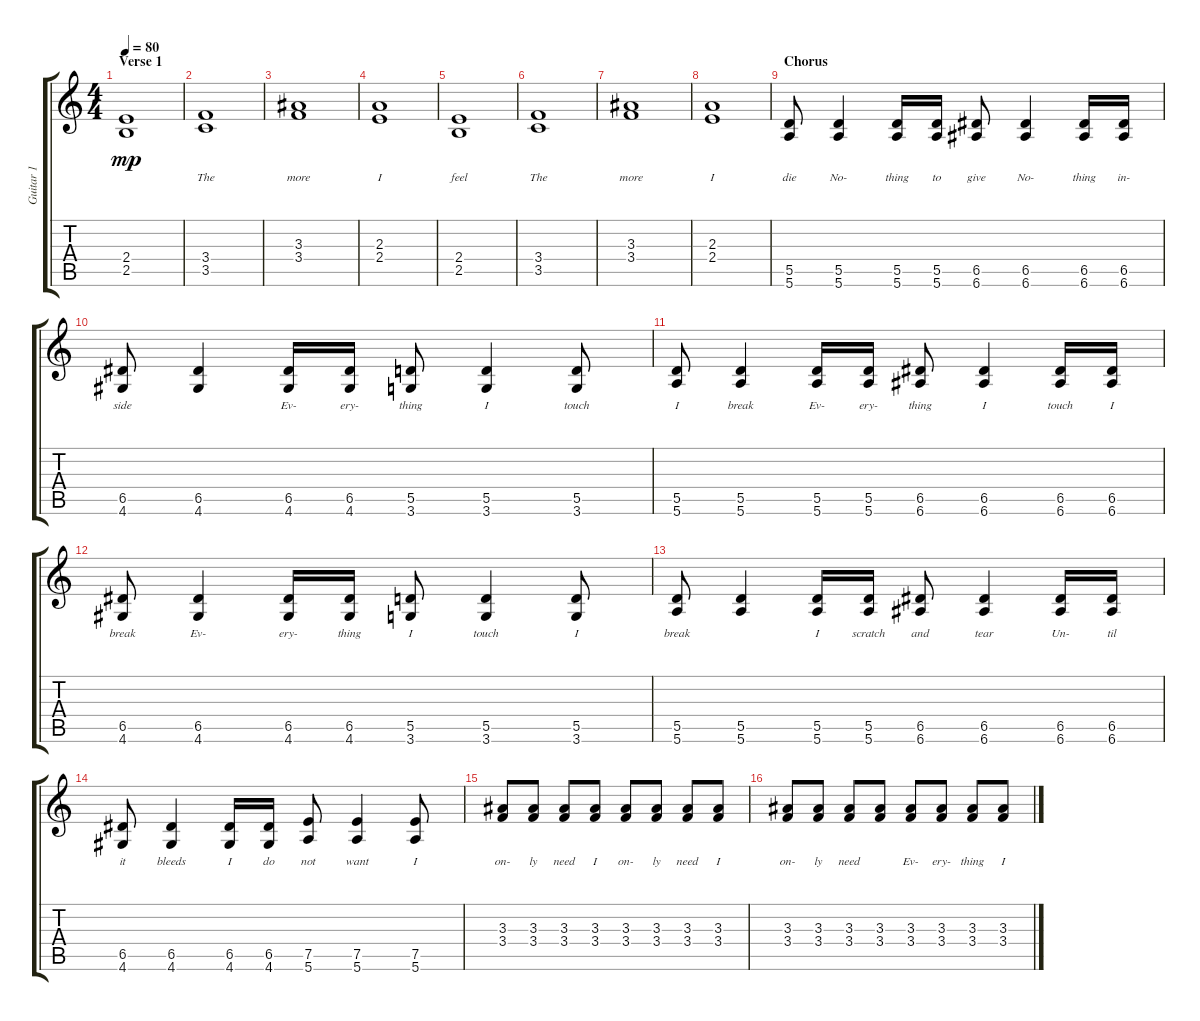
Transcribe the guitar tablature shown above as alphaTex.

\track ("Guitar 1" "Guitar 1") {instrument overdrivenguitar}
\staff {score tabs}
\tuning (E4 B3 G3 D3 A2 E2) {hide}
\ts (4 4)
\section ("" "Verse 1")
\tempo 80
\clef g2
\ks c
(2.4 2.5).1{lyrics (0 "") lyrics (1 "") lyrics (2 "") lyrics (3 "") lyrics (4 "") dy mp instrument overdrivenguitar} |
(3.4 3.5).1{lyrics (0 "The") lyrics (1 "") lyrics (2 "") lyrics (3 "") lyrics (4 "")} |
(3.3 3.4).1{lyrics (0 "more") lyrics (1 "") lyrics (2 "") lyrics (3 "") lyrics (4 "")} |
(2.3 2.4).1{lyrics (0 "I") lyrics (1 "") lyrics (2 "") lyrics (3 "") lyrics (4 "")} |
(2.4 2.5).1{lyrics (0 "feel") lyrics (1 "") lyrics (2 "") lyrics (3 "") lyrics (4 "")} |
(3.4 3.5).1{lyrics (0 "The") lyrics (1 "") lyrics (2 "") lyrics (3 "") lyrics (4 "")} |
(3.3 3.4).1{lyrics (0 "more") lyrics (1 "") lyrics (2 "") lyrics (3 "") lyrics (4 "")} |
(2.3 2.4).1{lyrics (0 "I") lyrics (1 "") lyrics (2 "") lyrics (3 "") lyrics (4 "")} |
\section ("" "Chorus")
(5.5 5.6).8{lyrics (0 "die") lyrics (1 "") lyrics (2 "") lyrics (3 "") lyrics (4 "")} (5.5 5.6).4{lyrics (0 "No-") lyrics (1 "") lyrics (2 "") lyrics (3 "") lyrics (4 "")} (5.5 5.6).16{lyrics (0 "thing") lyrics (1 "") lyrics (2 "") lyrics (3 "") lyrics (4 "")} (5.5 5.6).16{lyrics (0 "to") lyrics (1 "") lyrics (2 "") lyrics (3 "") lyrics (4 "")} (6.5 6.6).8{lyrics (0 "give") lyrics (1 "") lyrics (2 "") lyrics (3 "") lyrics (4 "")} (6.5 6.6).4{lyrics (0 "No-") lyrics (1 "") lyrics (2 "") lyrics (3 "") lyrics (4 "")} (6.5 6.6).16{lyrics (0 "thing") lyrics (1 "") lyrics (2 "") lyrics (3 "") lyrics (4 "")} (6.5 6.6).16{lyrics (0 "in-") lyrics (1 "") lyrics (2 "") lyrics (3 "") lyrics (4 "")} |
(6.5 4.6).8{lyrics (0 "side") lyrics (1 "") lyrics (2 "") lyrics (3 "") lyrics (4 "")} (6.5 4.6).4{lyrics (0 "") lyrics (1 "") lyrics (2 "") lyrics (3 "") lyrics (4 "")} (6.5 4.6).16{lyrics (0 "Ev-") lyrics (1 "") lyrics (2 "") lyrics (3 "") lyrics (4 "")} (6.5 4.6).16{lyrics (0 "ery-") lyrics (1 "") lyrics (2 "") lyrics (3 "") lyrics (4 "")} (5.5 3.6).8{lyrics (0 "thing") lyrics (1 "") lyrics (2 "") lyrics (3 "") lyrics (4 "")} (5.5 3.6).4{lyrics (0 "I") lyrics (1 "") lyrics (2 "") lyrics (3 "") lyrics (4 "")} (5.5 3.6).8{lyrics (0 "touch") lyrics (1 "") lyrics (2 "") lyrics (3 "") lyrics (4 "")} |
(5.5 5.6).8{lyrics (0 "I") lyrics (1 "") lyrics (2 "") lyrics (3 "") lyrics (4 "")} (5.5 5.6).4{lyrics (0 "break") lyrics (1 "") lyrics (2 "") lyrics (3 "") lyrics (4 "")} (5.5 5.6).16{lyrics (0 "Ev-") lyrics (1 "") lyrics (2 "") lyrics (3 "") lyrics (4 "")} (5.5 5.6).16{lyrics (0 "ery-") lyrics (1 "") lyrics (2 "") lyrics (3 "") lyrics (4 "")} (6.5 6.6).8{lyrics (0 "thing") lyrics (1 "") lyrics (2 "") lyrics (3 "") lyrics (4 "")} (6.5 6.6).4{lyrics (0 "I") lyrics (1 "") lyrics (2 "") lyrics (3 "") lyrics (4 "")} (6.5 6.6).16{lyrics (0 "touch") lyrics (1 "") lyrics (2 "") lyrics (3 "") lyrics (4 "")} (6.5 6.6).16{lyrics (0 "I") lyrics (1 "") lyrics (2 "") lyrics (3 "") lyrics (4 "")} |
(6.5 4.6).8{lyrics (0 "break") lyrics (1 "") lyrics (2 "") lyrics (3 "") lyrics (4 "")} (6.5 4.6).4{lyrics (0 "Ev-") lyrics (1 "") lyrics (2 "") lyrics (3 "") lyrics (4 "")} (6.5 4.6).16{lyrics (0 "ery-") lyrics (1 "") lyrics (2 "") lyrics (3 "") lyrics (4 "")} (6.5 4.6).16{lyrics (0 "thing") lyrics (1 "") lyrics (2 "") lyrics (3 "") lyrics (4 "")} (5.5 3.6).8{lyrics (0 "I") lyrics (1 "") lyrics (2 "") lyrics (3 "") lyrics (4 "")} (5.5 3.6).4{lyrics (0 "touch") lyrics (1 "") lyrics (2 "") lyrics (3 "") lyrics (4 "")} (5.5 3.6).8{lyrics (0 "I") lyrics (1 "") lyrics (2 "") lyrics (3 "") lyrics (4 "")} |
(5.5 5.6).8{lyrics (0 "break") lyrics (1 "") lyrics (2 "") lyrics (3 "") lyrics (4 "")} (5.5 5.6).4{lyrics (0 "") lyrics (1 "") lyrics (2 "") lyrics (3 "") lyrics (4 "")} (5.5 5.6).16{lyrics (0 "I") lyrics (1 "") lyrics (2 "") lyrics (3 "") lyrics (4 "")} (5.5 5.6).16{lyrics (0 "scratch") lyrics (1 "") lyrics (2 "") lyrics (3 "") lyrics (4 "")} (6.5 6.6).8{lyrics (0 "and") lyrics (1 "") lyrics (2 "") lyrics (3 "") lyrics (4 "")} (6.5 6.6).4{lyrics (0 "tear") lyrics (1 "") lyrics (2 "") lyrics (3 "") lyrics (4 "")} (6.5 6.6).16{lyrics (0 "Un-") lyrics (1 "") lyrics (2 "") lyrics (3 "") lyrics (4 "")} (6.5 6.6).16{lyrics (0 "til") lyrics (1 "") lyrics (2 "") lyrics (3 "") lyrics (4 "")} |
(6.5 4.6).8{lyrics (0 "it") lyrics (1 "") lyrics (2 "") lyrics (3 "") lyrics (4 "")} (6.5 4.6).4{lyrics (0 "bleeds") lyrics (1 "") lyrics (2 "") lyrics (3 "") lyrics (4 "")} (6.5 4.6).16{lyrics (0 "I") lyrics (1 "") lyrics (2 "") lyrics (3 "") lyrics (4 "")} (6.5 4.6).16{lyrics (0 "do") lyrics (1 "") lyrics (2 "") lyrics (3 "") lyrics (4 "")} (7.5 5.6).8{lyrics (0 "not") lyrics (1 "") lyrics (2 "") lyrics (3 "") lyrics (4 "")} (7.5 5.6).4{lyrics (0 "want") lyrics (1 "") lyrics (2 "") lyrics (3 "") lyrics (4 "")} (7.5 5.6).8{lyrics (0 "I") lyrics (1 "") lyrics (2 "") lyrics (3 "") lyrics (4 "")} |
(3.3 3.4).8{lyrics (0 "on-") lyrics (1 "") lyrics (2 "") lyrics (3 "") lyrics (4 "")} (3.3 3.4).8{lyrics (0 "ly") lyrics (1 "") lyrics (2 "") lyrics (3 "") lyrics (4 "")} (3.3 3.4).8{lyrics (0 "need") lyrics (1 "") lyrics (2 "") lyrics (3 "") lyrics (4 "")} (3.3 3.4).8{lyrics (0 "I") lyrics (1 "") lyrics (2 "") lyrics (3 "") lyrics (4 "")} (3.3 3.4).8{lyrics (0 "on-") lyrics (1 "") lyrics (2 "") lyrics (3 "") lyrics (4 "")} (3.3 3.4).8{lyrics (0 "ly") lyrics (1 "") lyrics (2 "") lyrics (3 "") lyrics (4 "")} (3.3 3.4).8{lyrics (0 "need") lyrics (1 "") lyrics (2 "") lyrics (3 "") lyrics (4 "")} (3.3 3.4).8{lyrics (0 "I") lyrics (1 "") lyrics (2 "") lyrics (3 "") lyrics (4 "")} |
(3.3 3.4).8{lyrics (0 "on-") lyrics (1 "") lyrics (2 "") lyrics (3 "") lyrics (4 "")} (3.3 3.4).8{lyrics (0 "ly") lyrics (1 "") lyrics (2 "") lyrics (3 "") lyrics (4 "")} (3.3 3.4).8{lyrics (0 "need") lyrics (1 "") lyrics (2 "") lyrics (3 "") lyrics (4 "")} (3.3 3.4).8{lyrics (0 "") lyrics (1 "") lyrics (2 "") lyrics (3 "") lyrics (4 "")} (3.3 3.4).8{lyrics (0 "Ev-") lyrics (1 "") lyrics (2 "") lyrics (3 "") lyrics (4 "")} (3.3 3.4).8{lyrics (0 "ery-") lyrics (1 "") lyrics (2 "") lyrics (3 "") lyrics (4 "")} (3.3 3.4).8{lyrics (0 "thing") lyrics (1 "") lyrics (2 "") lyrics (3 "") lyrics (4 "")} (3.3 3.4).8{lyrics (0 "I") lyrics (1 "") lyrics (2 "") lyrics (3 "") lyrics (4 "")}
